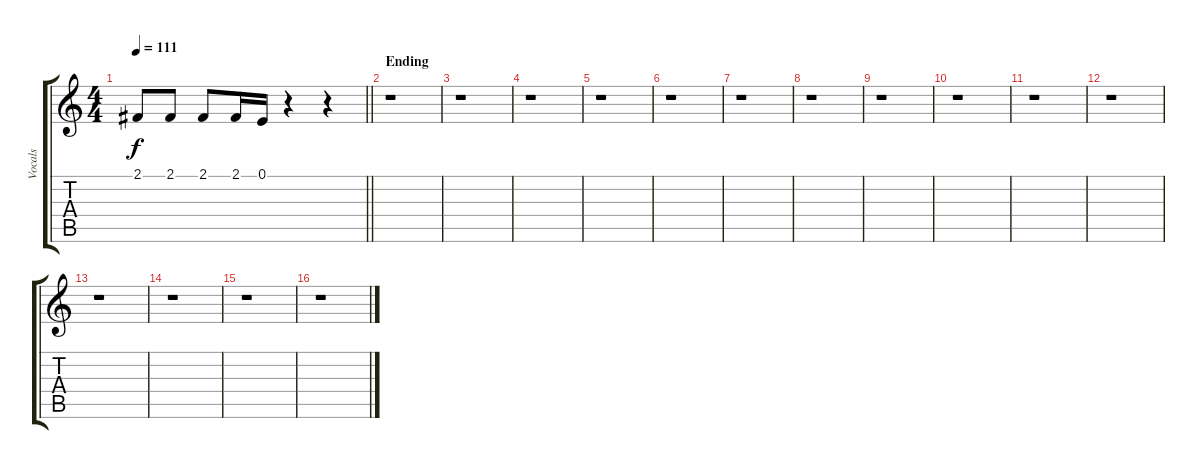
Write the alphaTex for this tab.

\track ("Vocals" "Vocals") {instrument choiraahs}
\staff {score tabs}
\tuning (E4 B3 G3 D3 A2 E2) {hide}
\ts (4 4)
\tempo 111
\clef g2
\barLineRight lightlight
\ks c
2.1.8{dy f} 2.1.8 2.1.8 2.1.16 0.1.16 r.4 r.4 |
\section ("" "Ending")
r.1 |
r.1 |
r.1 |
r.1 |
r.1 |
r.1 |
r.1 |
r.1 |
r.1 |
r.1 |
r.1 |
r.1 |
r.1 |
r.1 |
r.1
